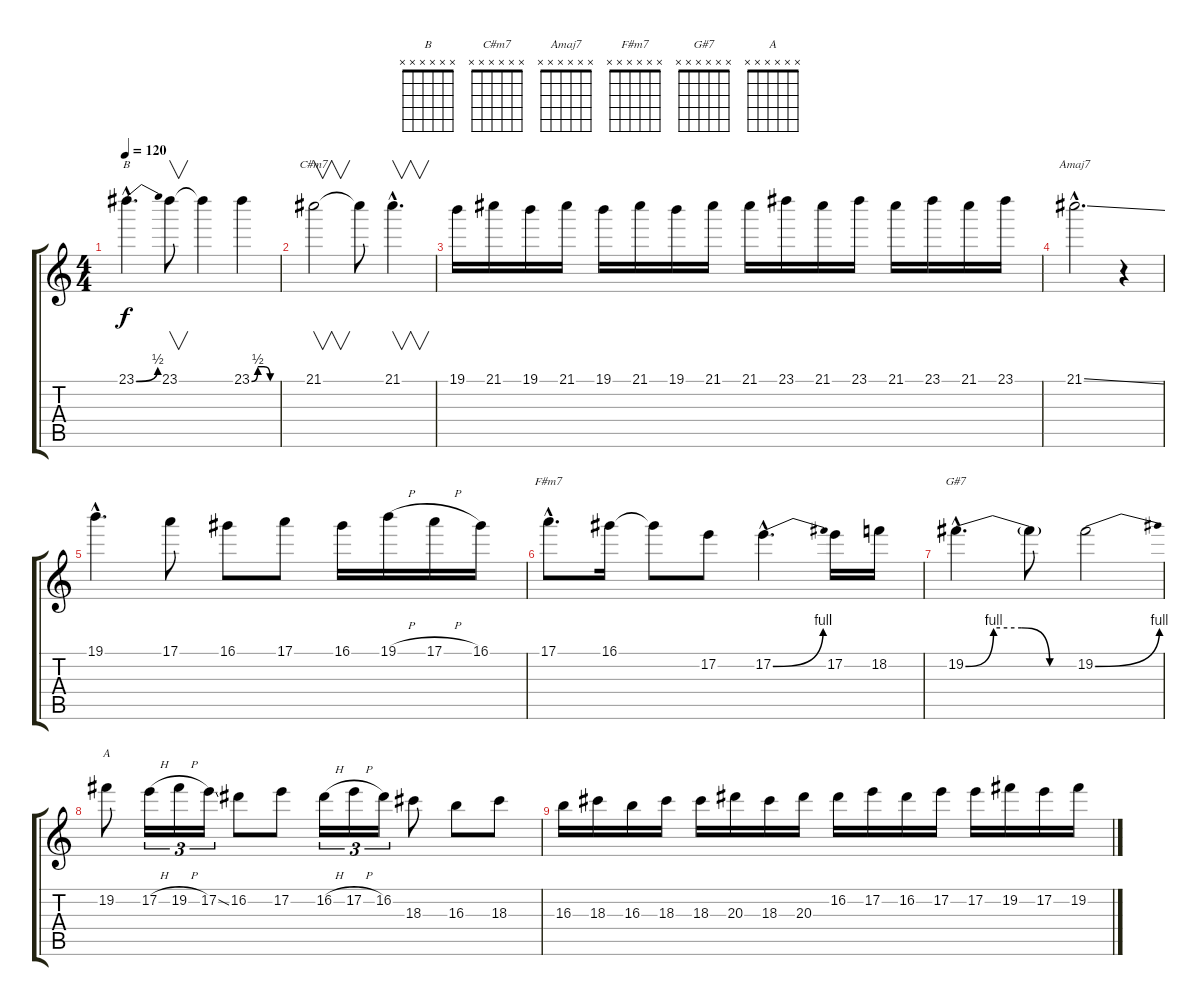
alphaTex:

\track "" {instrument overdrivenguitar}
\staff {score tabs}
\tuning (E4 B3 G3 D3 A2 E2) {hide}
\chord ("B" x x x x x x) {firstfret 0}
\chord ("C#m7" x x x x x x) {firstfret 0}
\chord ("Amaj7" x x x x x x) {firstfret 0}
\chord ("F#m7" x x x x x x) {firstfret 0}
\chord ("G#7" x x x x x x) {firstfret 0}
\chord ("A" x x x x x x) {firstfret 0}
\ts (4 4)
\tempo 120
\clef g2
\ks c
23.1{be (bend 0 0 60 2) hac}.4{d ch "B" dy f} 23.1.8{v} 23.1{t}.4 23.1{be (custom 0 0 15 2 30 2 45 0 60 0)}.4 |
21.1.2{v ch "C#m7"} 21.1{t}.8 21.1{hac}.4{v d} |
19.1.16 21.1.16 19.1.16 21.1.16 19.1.16 21.1.16 19.1.16 21.1.16 21.1.16 23.1.16 21.1.16 23.1.16 21.1.16 23.1.16 21.1.16 23.1.16 |
21.1{ss hac}.2{d ch "Amaj7"} r.4 |
19.1{hac}.4{d volume 10} 17.1.8 16.1.8 17.1.8{volume 8} 16.1.16 19.1{h}.16 17.1{h}.16 16.1.16 |
17.1{hac}.8{d ch "F#m7" volume 7} 16.1.16 16.1{t}.8 17.2.8 17.2{be (bend 0 0 60 4) hac}.4{d volume 6} 17.2.16 18.2.16 |
19.2{be (custom 0 0 15 4 30 4 45 0 60 0) hac}.4{d ch "G#7" volume 5} 19.2{t}.8 19.2{be (bend 0 0 60 4)}.2{volume 3} |
19.2.8{ch "A" volume 3} 17.2{h}.16{tu (3 2)} 19.2{h}.16{tu (3 2)} 17.2{ss}.16{tu (3 2)} 16.2.8 17.2.8 16.2{h}.16{tu (3 2) volume 2} 17.2{h}.16{tu (3 2)} 16.2.16{tu (3 2)} 18.3.8 16.3.8 18.3.8 |
16.3.16{volume 2} 18.3.16 16.3.16 18.3.16 18.3.16 20.3.16 18.3.16 20.3.16 16.2.16{volume 1} 17.2.16 16.2.16 17.2.16 17.2.16 19.2.16 17.2.16 19.2.16
